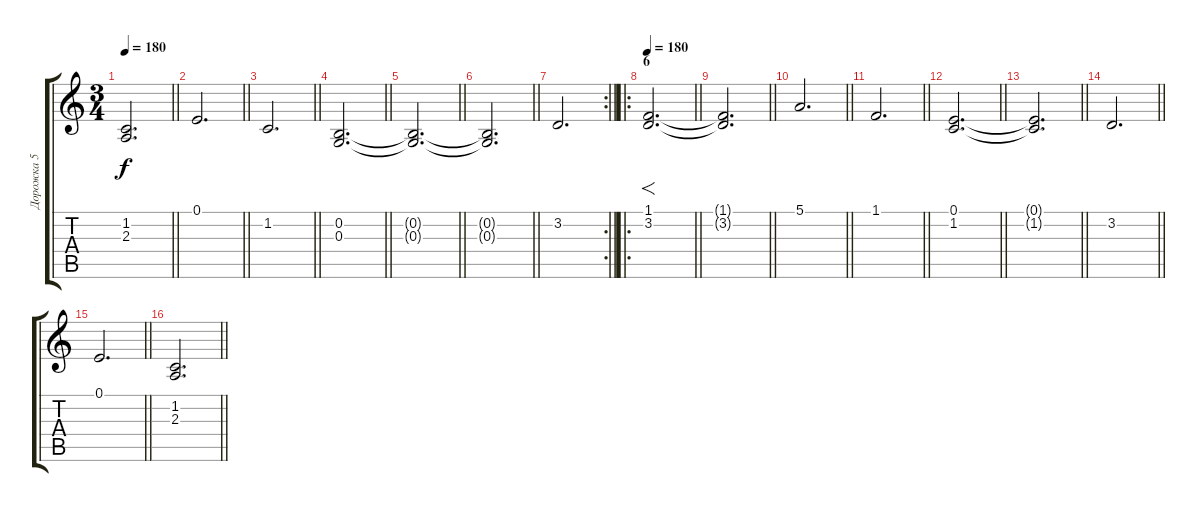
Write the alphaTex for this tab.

\track ("Дорожка 5" "Дорожка 5") {instrument pad7halo}
\staff {score tabs}
\tuning (E4 B3 G3 D3 A2 E2) {hide}
\ts (3 4)
\tempo 180
\clef g2
\barLineRight lightlight
\ks c
(1.2{t} 2.3{t}).2{d dy f} |
\barLineRight lightlight
0.1.2{d} |
\barLineRight lightlight
1.2.2{d} |
\barLineRight lightlight
(0.2 0.3).2{d} |
\barLineRight lightlight
(0.2{t} 0.3{t}).2{d} |
\barLineRight lightlight
(0.2{t} 0.3{t}).2{d} |
\rc 2
\barLineRight lightlight
3.2.2{d} |
\ro
\section ("" "6")
\tempo 180
\barLineRight lightlight
(1.1 3.2).2{f d} |
\barLineRight lightlight
(1.1{t} 3.2{t}).2{d} |
\barLineRight lightlight
5.1.2{d} |
\barLineRight lightlight
1.1.2{d} |
\barLineRight lightlight
(0.1 1.2).2{d} |
\barLineRight lightlight
(0.1{t} 1.2{t}).2{d} |
\barLineRight lightlight
3.2.2{d} |
\barLineRight lightlight
0.1.2{d} |
\barLineRight lightlight
(1.2 2.3).2{d}
